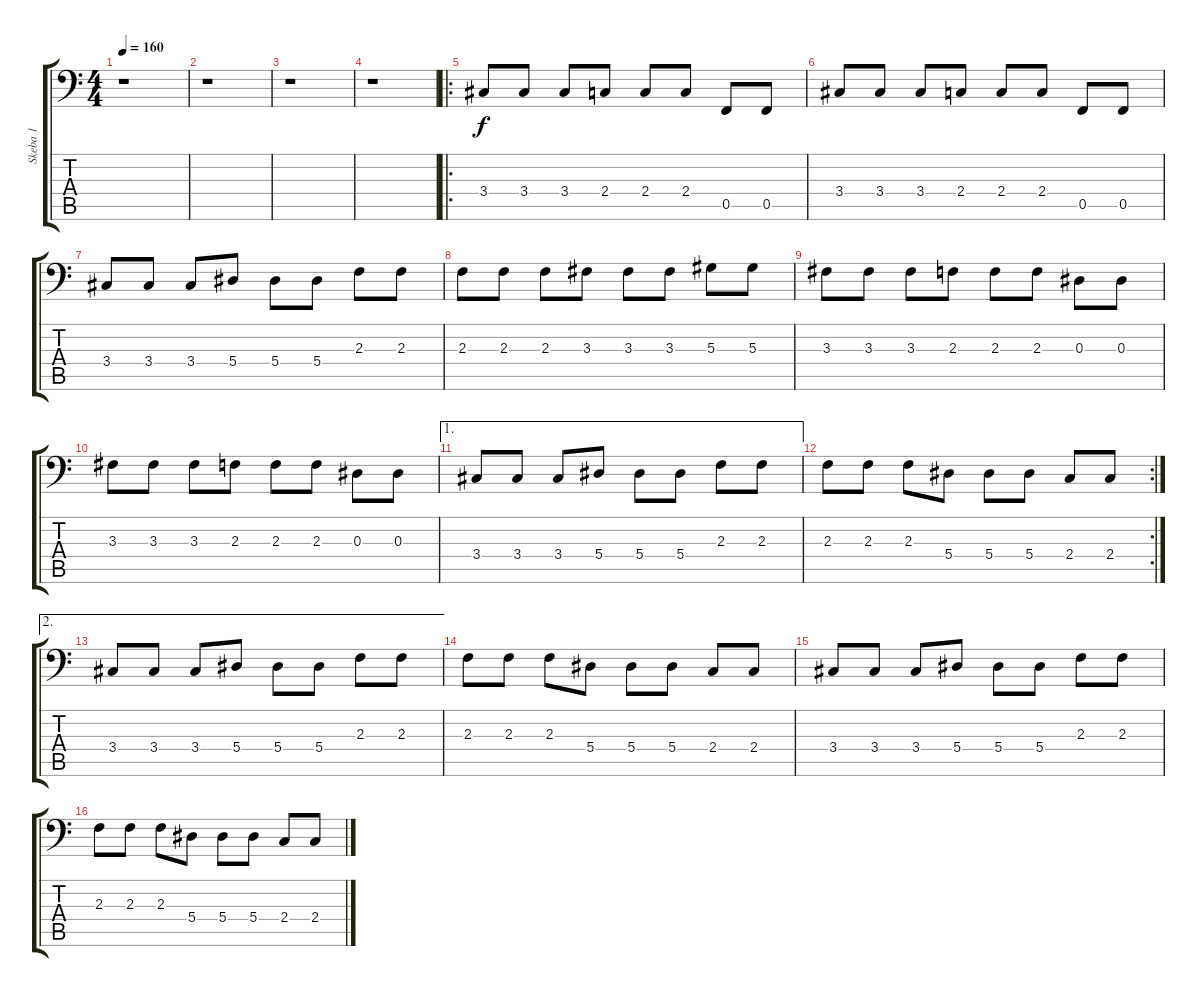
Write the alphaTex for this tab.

\track ("Skeba 1" "Skeba 1") {instrument lead2sawtooth}
\staff {score tabs}
\tuning (C4 G3 Eb3 Bb2 F2 Bb1) {hide}
\ts (4 4)
\tempo 160
\clef f4
\ks c
r.1{dy f instrument lead2sawtooth} |
r.1 |
r.1 |
r.1 |
\ro
3.4.8 3.4.8 3.4.8 2.4.8 2.4.8 2.4.8 0.5.8 0.5.8 |
3.4.8 3.4.8 3.4.8 2.4.8 2.4.8 2.4.8 0.5.8 0.5.8 |
3.4.8 3.4.8 3.4.8 5.4.8 5.4.8 5.4.8 2.3.8 2.3.8 |
2.3.8 2.3.8 2.3.8 3.3.8 3.3.8 3.3.8 5.3.8 5.3.8 |
3.3.8 3.3.8 3.3.8 2.3.8 2.3.8 2.3.8 0.3.8 0.3.8 |
3.3.8 3.3.8 3.3.8 2.3.8 2.3.8 2.3.8 0.3.8 0.3.8 |
\ae 1
3.4.8 3.4.8 3.4.8 5.4.8 5.4.8 5.4.8 2.3.8 2.3.8 |
\rc 2
2.3.8 2.3.8 2.3.8 5.4.8 5.4.8 5.4.8 2.4.8 2.4.8 |
\ae 2
3.4.8 3.4.8 3.4.8 5.4.8 5.4.8 5.4.8 2.3.8 2.3.8 |
2.3.8 2.3.8 2.3.8 5.4.8 5.4.8 5.4.8 2.4.8 2.4.8 |
3.4.8 3.4.8 3.4.8 5.4.8 5.4.8 5.4.8 2.3.8 2.3.8 |
2.3.8 2.3.8 2.3.8 5.4.8 5.4.8 5.4.8 2.4.8 2.4.8
